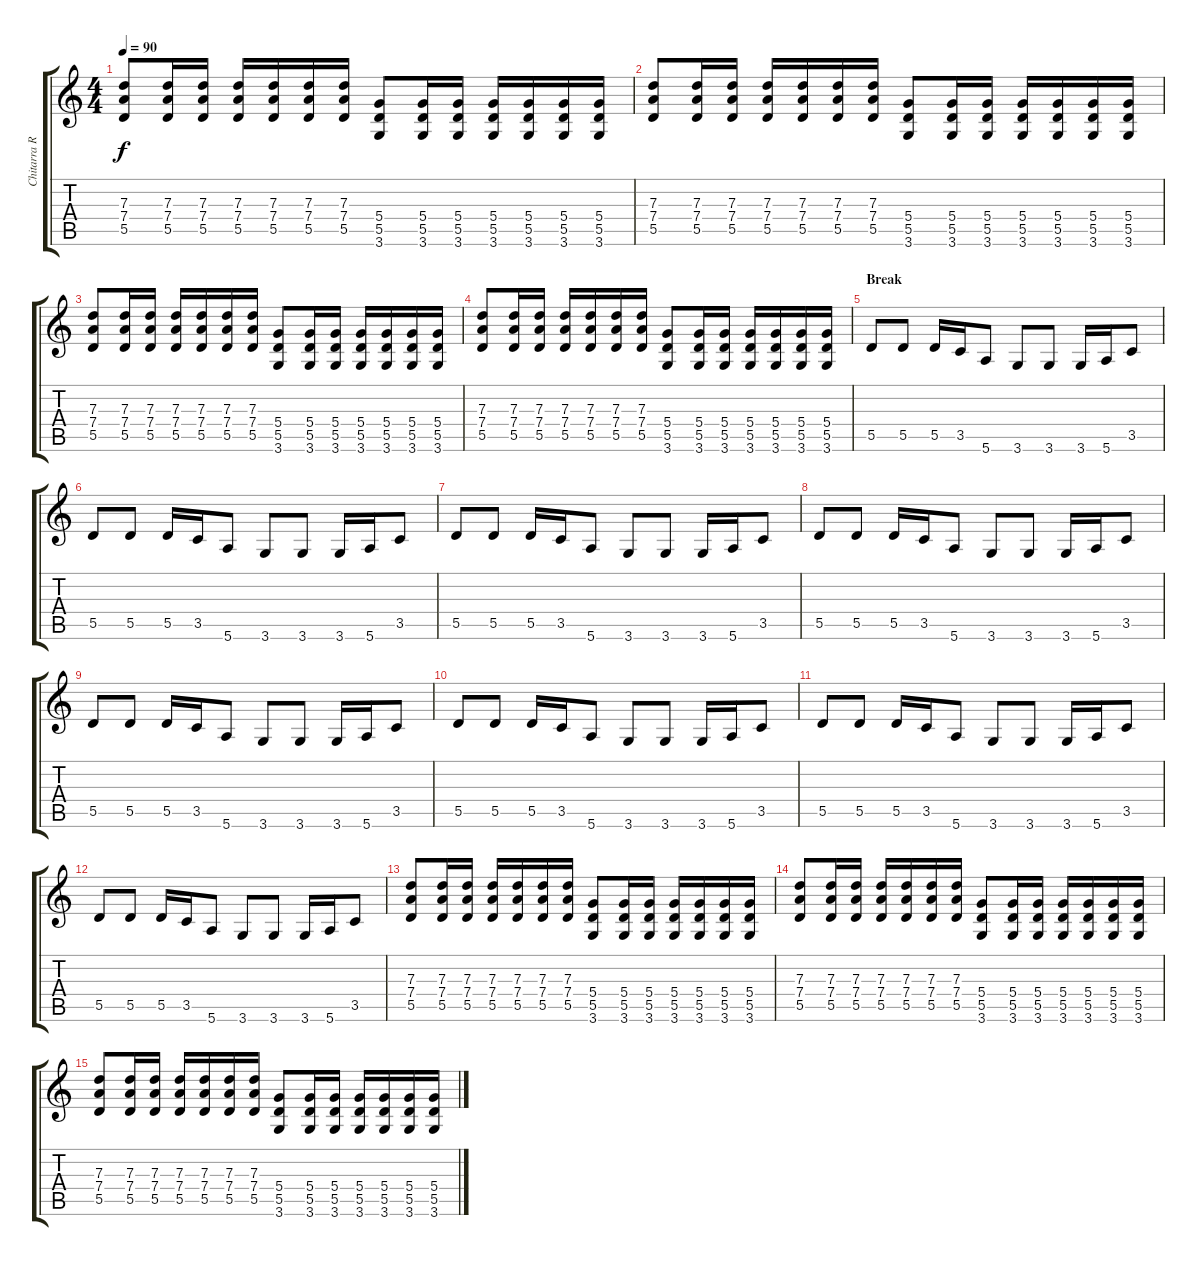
\track ("Chitarra Rythm Oct" "Chitarra R") {instrument distortionguitar}
\staff {score tabs}
\tuning (E4 B3 G3 D3 A2 E2) {hide}
\ts (4 4)
\tempo 90
\clef g2
\ks c
(7.3 7.4 5.5).8{dy f instrument distortionguitar} (7.3 7.4 5.5).16 (7.3 7.4 5.5).16 (7.3 7.4 5.5).16 (7.3 7.4 5.5).16 (7.3 7.4 5.5).16 (7.3 7.4 5.5).16 (5.4 5.5 3.6).8 (5.4 5.5 3.6).16 (5.4 5.5 3.6).16 (5.4 5.5 3.6).16 (5.4 5.5 3.6).16 (5.4 5.5 3.6).16 (5.4 5.5 3.6).16 |
(7.3 7.4 5.5).8 (7.3 7.4 5.5).16 (7.3 7.4 5.5).16 (7.3 7.4 5.5).16 (7.3 7.4 5.5).16 (7.3 7.4 5.5).16 (7.3 7.4 5.5).16 (5.4 5.5 3.6).8 (5.4 5.5 3.6).16 (5.4 5.5 3.6).16 (5.4 5.5 3.6).16 (5.4 5.5 3.6).16 (5.4 5.5 3.6).16 (5.4 5.5 3.6).16 |
(7.3 7.4 5.5).8 (7.3 7.4 5.5).16 (7.3 7.4 5.5).16 (7.3 7.4 5.5).16 (7.3 7.4 5.5).16 (7.3 7.4 5.5).16 (7.3 7.4 5.5).16 (5.4 5.5 3.6).8 (5.4 5.5 3.6).16 (5.4 5.5 3.6).16 (5.4 5.5 3.6).16 (5.4 5.5 3.6).16 (5.4 5.5 3.6).16 (5.4 5.5 3.6).16 |
(7.3 7.4 5.5).8 (7.3 7.4 5.5).16 (7.3 7.4 5.5).16 (7.3 7.4 5.5).16 (7.3 7.4 5.5).16 (7.3 7.4 5.5).16 (7.3 7.4 5.5).16 (5.4 5.5 3.6).8 (5.4 5.5 3.6).16 (5.4 5.5 3.6).16 (5.4 5.5 3.6).16 (5.4 5.5 3.6).16 (5.4 5.5 3.6).16 (5.4 5.5 3.6).16 |
\section ("" "Break")
5.5.8{instrument electricguitarclean} 5.5.8 5.5.16 3.5.16 5.6.8 3.6.8 3.6.8 3.6.16 5.6.16 3.5.8 |
5.5.8 5.5.8 5.5.16 3.5.16 5.6.8 3.6.8 3.6.8 3.6.16 5.6.16 3.5.8 |
5.5.8 5.5.8 5.5.16 3.5.16 5.6.8 3.6.8 3.6.8 3.6.16 5.6.16 3.5.8 |
5.5.8 5.5.8 5.5.16 3.5.16 5.6.8 3.6.8 3.6.8 3.6.16 5.6.16 3.5.8 |
5.5.8 5.5.8 5.5.16 3.5.16 5.6.8 3.6.8 3.6.8 3.6.16 5.6.16 3.5.8 |
5.5.8 5.5.8 5.5.16 3.5.16 5.6.8 3.6.8 3.6.8 3.6.16 5.6.16 3.5.8 |
5.5.8 5.5.8 5.5.16 3.5.16 5.6.8 3.6.8 3.6.8 3.6.16 5.6.16 3.5.8 |
5.5.8 5.5.8 5.5.16 3.5.16 5.6.8 3.6.8 3.6.8 3.6.16 5.6.16 3.5.8 |
(7.3 7.4 5.5).8{instrument distortionguitar} (7.3 7.4 5.5).16 (7.3 7.4 5.5).16 (7.3 7.4 5.5).16 (7.3 7.4 5.5).16 (7.3 7.4 5.5).16 (7.3 7.4 5.5).16 (5.4 5.5 3.6).8 (5.4 5.5 3.6).16 (5.4 5.5 3.6).16 (5.4 5.5 3.6).16 (5.4 5.5 3.6).16 (5.4 5.5 3.6).16 (5.4 5.5 3.6).16 |
(7.3 7.4 5.5).8 (7.3 7.4 5.5).16 (7.3 7.4 5.5).16 (7.3 7.4 5.5).16 (7.3 7.4 5.5).16 (7.3 7.4 5.5).16 (7.3 7.4 5.5).16 (5.4 5.5 3.6).8 (5.4 5.5 3.6).16 (5.4 5.5 3.6).16 (5.4 5.5 3.6).16 (5.4 5.5 3.6).16 (5.4 5.5 3.6).16 (5.4 5.5 3.6).16 |
(7.3 7.4 5.5).8 (7.3 7.4 5.5).16 (7.3 7.4 5.5).16 (7.3 7.4 5.5).16 (7.3 7.4 5.5).16 (7.3 7.4 5.5).16 (7.3 7.4 5.5).16 (5.4 5.5 3.6).8 (5.4 5.5 3.6).16 (5.4 5.5 3.6).16 (5.4 5.5 3.6).16 (5.4 5.5 3.6).16 (5.4 5.5 3.6).16 (5.4 5.5 3.6).16
